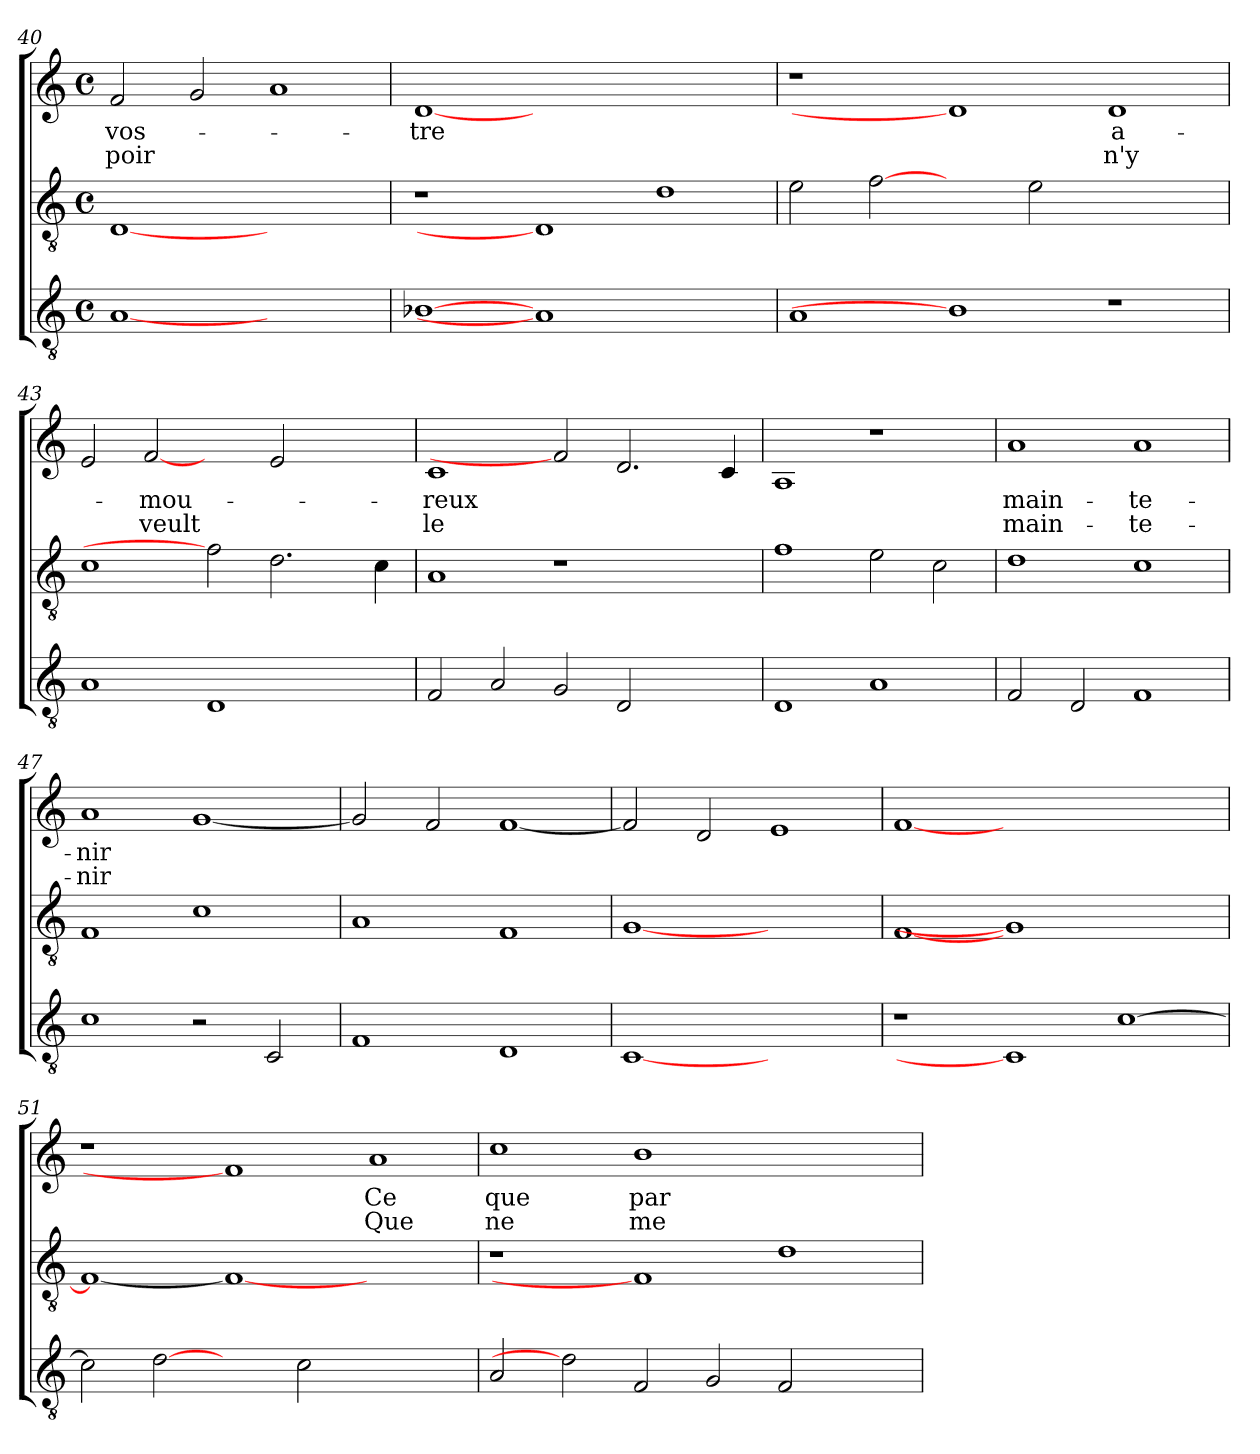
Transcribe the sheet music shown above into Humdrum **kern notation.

**kern	**kern	**kern	**text	**text
*part3	*part2	*part1	*part1	*part1
*staff3	*staff2	*staff1	*staff1	*staff1
*clefGv2	*clefGv2	*clefG2	*	*
*k[]	*k[]	*k[]	*	*
*C:	*C:	*C:	*	*
*M4/4	*M4/4	*M4/4	*	*
*met(c)	*met(c)	*met(c)	*	*
=40	=40	=40	=40	=40
!	!	!	!LO:LY:b	!LO:LY:b
[1A	[1D	2f/	vos-	-poir
.	.	2g/	.	.
1ryy	1ryy	1a	.	.
=41	=41	=41	=41	=41
!	!	!	!LO:LY:b	!
[1B-X	1r	[1d	-tre	.
1A]	1D]	0ryy	.	.
1ryy	1d	.	.	.
=42	=42	=42	=42	=42
1A	2e\	1r	.	.
.	[2f	.	.	.
1B-]	2ryy	1d]	.	.
.	2e\	.	.	.
!	!	!	!LO:LY:b	!LO:LY:b
1r	1ryy	1d	a-	n'y
=43	=43	=43	=43	=43
1A	1c	2e/	.	.
!	!	!	!LO:LY:b	!LO:LY:b
.	.	[2f	-mou-	veult
1D	2f]	2ryy	.	.
.	2.d\	2e/	.	.
2ryy	.	2ryy	.	.
.	4c\	.	.	.
!!LO:LB:g=z
=44	=44	=44	=44	=44
!	!	!	!LO:LY:b	!LO:LY:b
2F/	1A	1c	-reux	le
2A/	.	.	.	.
2G/	1r	2f]	.	.
2D/	.	2.d/	.	.
2ryy	2ryy	.	.	.
.	.	4c/	.	.
=45	=45	=45	=45	=45
1D	1f	1A	.	.
1A	2e\	1r	.	.
.	2c\	.	.	.
=46	=46	=46	=46	=46
!	!	!	!LO:LY:b	!LO:LY:b
2F/	1d	1a	main-	main-
2D/	.	.	.	.
!	!	!	!LO:LY:b	!LO:LY:b
1F	1c	1a	-te-	-te-
=47	=47	=47	=47	=47
!	!	!	!LO:LY:b	!LO:LY:b
1c	1F	1a	-nir	-nir
2r	1c	[1g	.	.
2C/	.	.	.	.
=48	=48	=48	=48	=48
1F	1A	2g/]	.	.
.	.	2f/	.	.
1D	1F	[1f	.	.
=49	=49	=49	=49	=49
[1C	[1G	2f/]	.	.
.	.	2d/	.	.
1ryy	1ryy	1e	.	.
!!LO:LB:g=z
=50	=50	=50	=50	=50
1r	[1F	[1f	.	.
1C]	1G]	0ryy	.	.
[1c	1ryy	.	.	.
=51	=51	=51	=51	=51
2c\]	1F_	1r	.	.
[2d	.	.	.	.
2ryy	1F_	1f]	.	.
2c\	.	.	.	.
!	!	!	!LO:LY:b	!LO:LY:b
1ryy	1ryy	1a	Ce	Que
=52	=52	=52	=52	=52
!	!	!	!LO:LY:b	!LO:LY:b
2A/	1r	1cc	que	ne
2d]	.	.	.	.
!	!	!	!LO:LY:b	!LO:LY:b
2F/	1F]	1b	par	me
2G/	.	.	.	.
2F/	1d	1ryy	.	.
2ryy	.	.	.	.
=	=	=	=	=
*-	*-	*-	*-	*-
